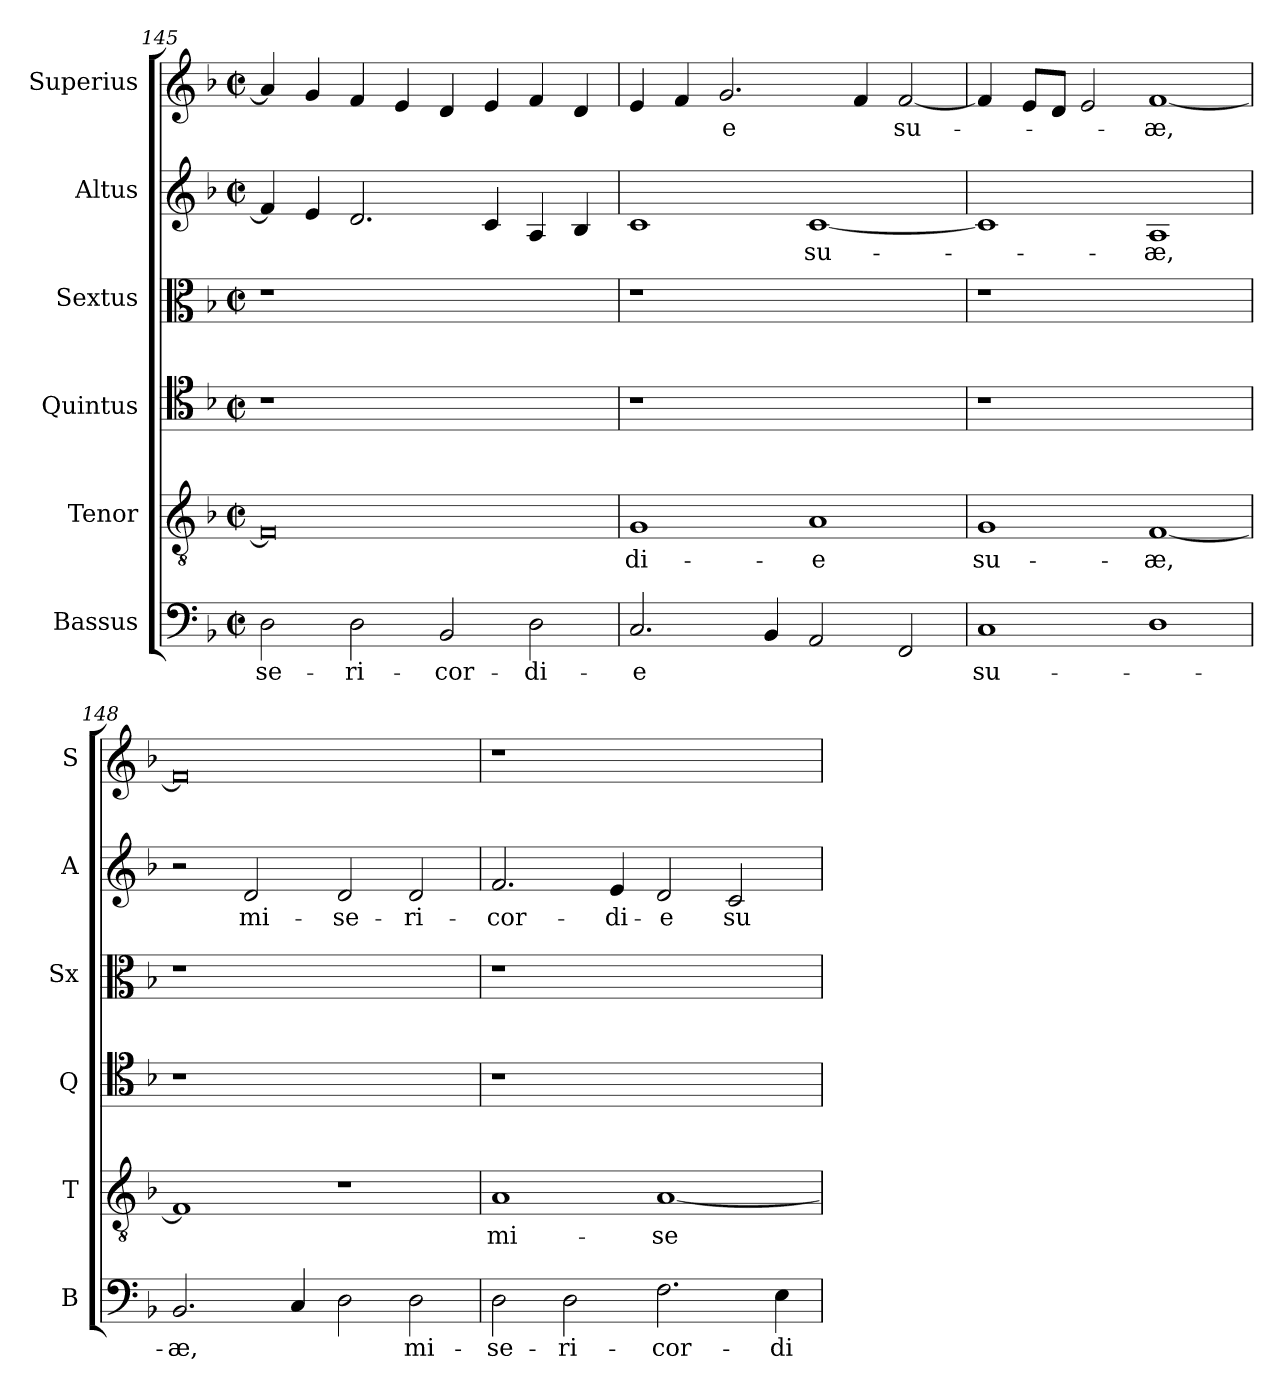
**kern	**text	**kern	**text	**kern	**kern	**kern	**text	**kern	**text
*part6	*part6	*part5	*part5	*part4	*part3	*part2	*part2	*part1	*part1
*staff6	*staff6	*staff5	*staff5	*staff4	*staff3	*staff2	*staff2	*staff1	*staff1
*I"Bassus	*	*I"Tenor	*	*I"Quintus	*I"Sextus	*I"Altus	*	*I"Superius	*
*I'B	*	*I'T	*	*I'Q	*I'Sx	*I'A	*	*I'S	*
*clefF4	*	*clefGv2	*	*clefC4	*clefC3	*clefG2	*	*clefG2	*
*k[b-]	*	*k[b-]	*	*k[b-]	*k[b-]	*k[b-]	*	*k[b-]	*
*F:	*	*F:	*	*F:	*F:	*F:	*	*F:	*
*M2/2	*	*M2/2	*	*M2/2	*M2/2	*M2/2	*	*M2/2	*
*met(c|)	*	*met(c|)	*	*met(c|)	*met(c|)	*met(c|)	*	*met(c|)	*
=145	=145	=145	=145	=145	=145	=145	=145	=145	=145
!	!LO:LY:b	!	!	!	!	!	!	!	!
2D\	-se-	0F]	.	1r	1r	4f/]	.	4a/]	.
.	.	.	.	.	.	4e/	.	4g/	.
!	!LO:LY:b	!	!	!	!	!	!	!	!
2D\	-ri-	.	.	.	.	2.d/	.	4f/	.
.	.	.	.	.	.	.	.	4e/	.
!	!LO:LY:b	!	!	!	!	!	!	!	!
2BB-/	-cor-	.	.	1ryy	1ryy	.	.	4d/	.
.	.	.	.	.	.	4c/	.	4e/	.
!	!LO:LY:b	!	!	!	!	!	!	!	!
2D\	-di-	.	.	.	.	4A/	.	4f/	.
.	.	.	.	.	.	4B-/	.	4d/	.
=146	=146	=146	=146	=146	=146	=146	=146	=146	=146
!	!LO:LY:b	!	!	!	!	!	!	!	!
!	!	!	!LO:LY:b	!	!	!	!	!	!
2.C/	-e	1G	-di-	1r	1r	1c	.	4e/	.
.	.	.	.	.	.	.	.	4f/	.
!	!	!	!	!	!	!	!	!	!LO:LY:b
.	.	.	.	.	.	.	.	2.g/	-e
4BB-/	.	.	.	.	.	.	.	.	.
!	!	!	!LO:LY:b	!	!	!	!	!	!
!	!	!	!	!	!	!	!LO:LY:b	!	!
2AA/	.	1A	-e	1ryy	1ryy	[1c	su-	.	.
.	.	.	.	.	.	.	.	4f/	.
!	!	!	!	!	!	!	!	!	!LO:LY:b
2FF/	.	.	.	.	.	.	.	[2f/	su-
=147	=147	=147	=147	=147	=147	=147	=147	=147	=147
!	!LO:LY:b	!	!	!	!	!	!	!	!
!	!	!	!LO:LY:b	!	!	!	!	!	!
1C	su-	1G	su-	1r	1r	1c]	.	4f/]	.
.	.	.	.	.	.	.	.	8e/L	.
.	.	.	.	.	.	.	.	8d/J	.
.	.	.	.	.	.	.	.	2e/	.
!	!	!	!LO:LY:b	!	!	!	!	!	!
!	!	!	!	!	!	!	!LO:LY:b	!	!
!	!	!	!	!	!	!	!	!	!LO:LY:b
1D	.	[1F	-æ,	1ryy	1ryy	1A	-æ,	[1f	-æ,
=148	=148	=148	=148	=148	=148	=148	=148	=148	=148
!	!LO:LY:b	!	!	!	!	!	!	!	!
2.BB-/	-æ,	1F]	.	1r	1r	2r	.	0f]	.
!	!	!	!	!	!	!	!LO:LY:b	!	!
.	.	.	.	.	.	2d/	mi-	.	.
4C/	.	.	.	.	.	.	.	.	.
!	!	!	!	!	!	!	!LO:LY:b	!	!
2D\	.	1r	.	1ryy	1ryy	2d/	-se-	.	.
!	!LO:LY:b	!	!	!	!	!	!	!	!
!	!	!	!	!	!	!	!LO:LY:b	!	!
2D\	mi-	.	.	.	.	2d/	-ri-	.	.
!!LO:LB:g=z
=149	=149	=149	=149	=149	=149	=149	=149	=149	=149
!	!LO:LY:b	!	!	!	!	!	!	!	!
!	!	!	!LO:LY:b	!	!	!	!	!	!
!	!	!	!	!	!	!	!LO:LY:b	!	!
2D\	-se-	1A	mi-	1r	1r	2.f/	-cor-	1r	.
!	!LO:LY:b	!	!	!	!	!	!	!	!
2D\	-ri-	.	.	.	.	.	.	.	.
!	!	!	!	!	!	!	!LO:LY:b	!	!
.	.	.	.	.	.	4e/	-di-	.	.
!	!LO:LY:b	!	!	!	!	!	!	!	!
!	!	!	!LO:LY:b	!	!	!	!	!	!
!	!	!	!	!	!	!	!LO:LY:b	!	!
2.F\	-cor-	[1A	-se-	1ryy	1ryy	2d/	-e	1ryy	.
!	!	!	!	!	!	!	!LO:LY:b	!	!
.	.	.	.	.	.	2c/	su-	.	.
!	!LO:LY:b	!	!	!	!	!	!	!	!
4E\	-di-	.	.	.	.	.	.	.	.
=	=	=	=	=	=	=	=	=	=
*-	*-	*-	*-	*-	*-	*-	*-	*-	*-
